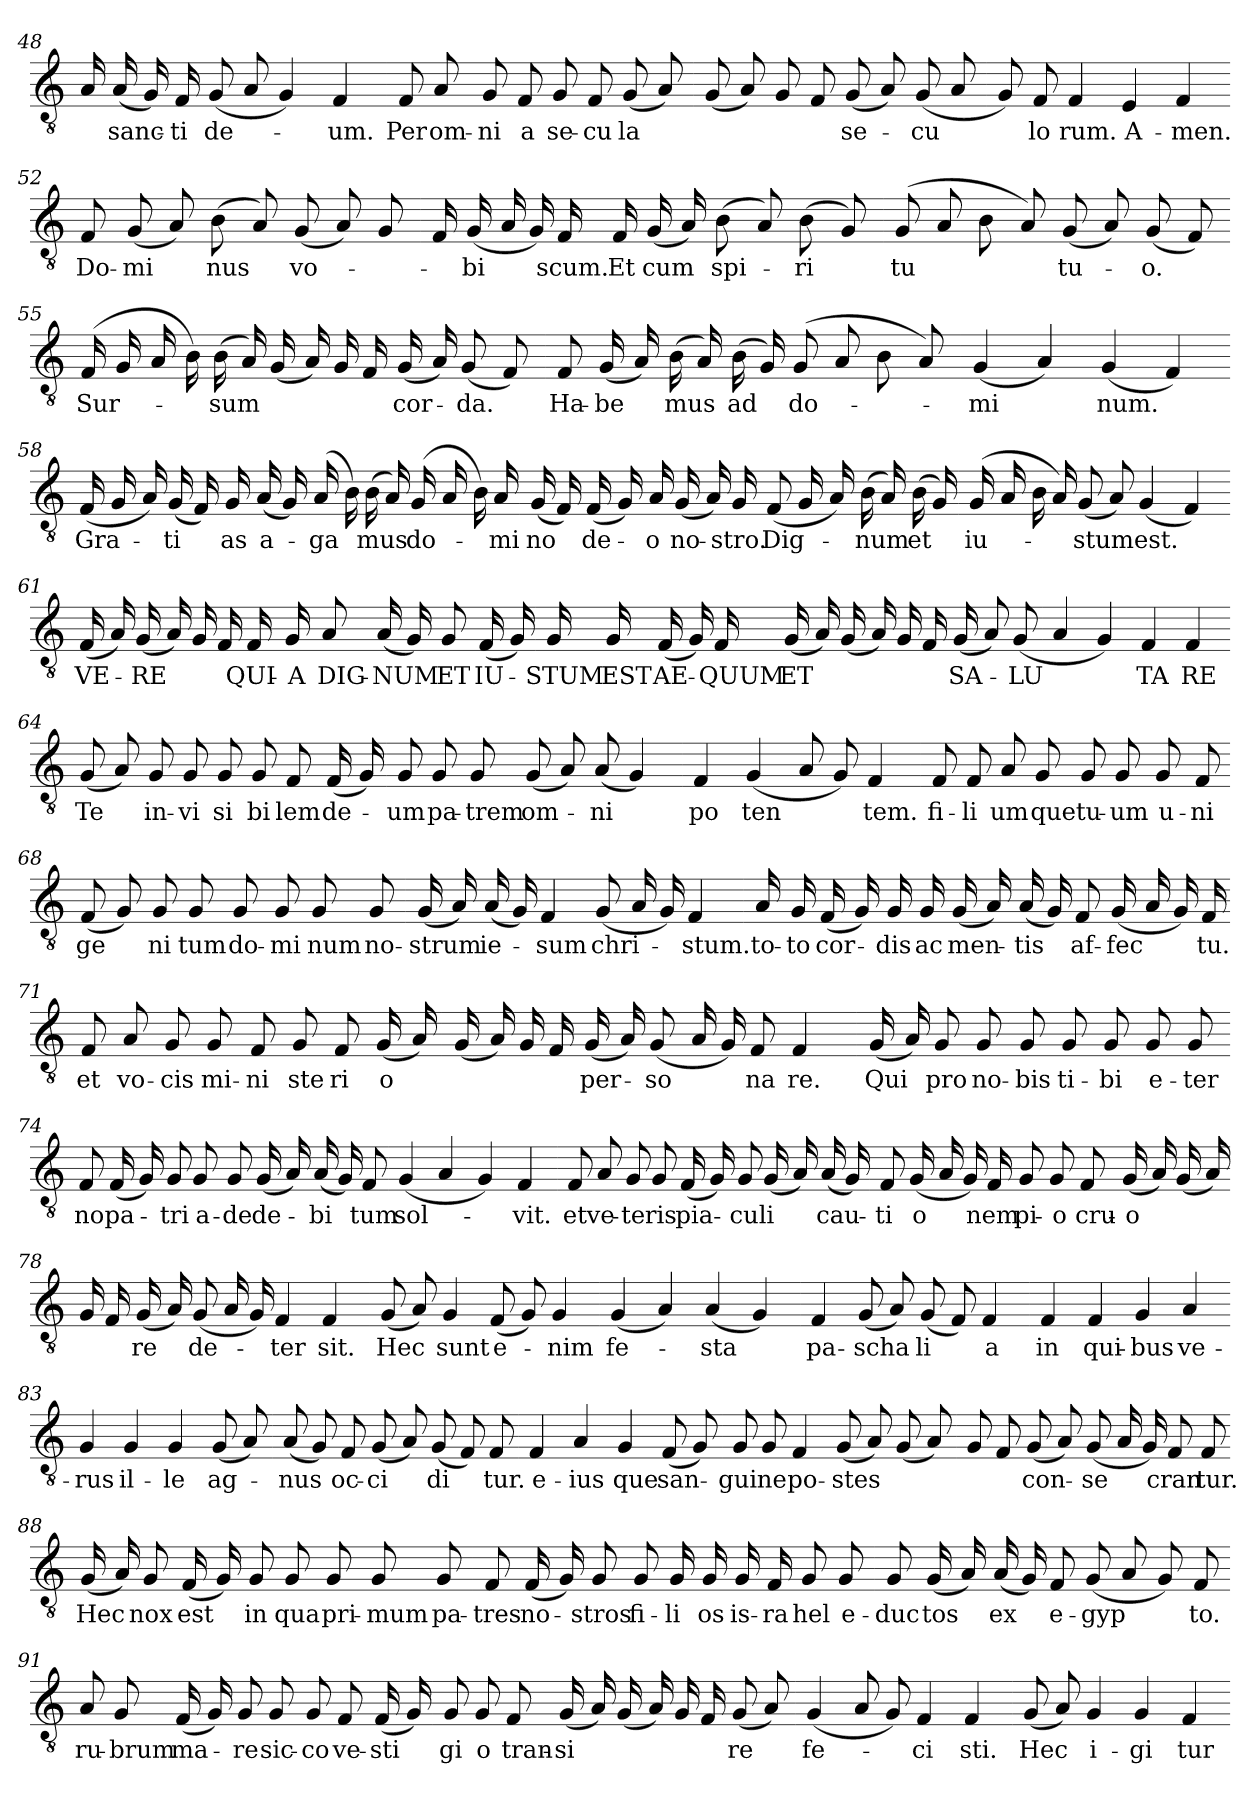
**kern	**text
*part1	*part1
*staff1	*staff1
*clefGv2	*
*k[]	*
=48	=48
16A	.
(16A	sanc-
16G)	.
16F	-ti
(8G	de-
8A	.
4G)	.
4F	-um.
=49-	=49-
8F	Per
8A	om-
8G	ni
8F	-a
8G	se-
8F	cu
(8G	-la
8A)	.
=50-	=50-
(8G	.
8A)	.
8G	.
8F	.
(8G	se-
8A)	.
(8G	cu
8A	.
=51-	=51-
8G)	.
8F	lo
4F	-rum.
4E	A-
4F	-men.
=52-	=52-
8F	Do-
(8G	mi
8A)	.
(8B	-nus
8A)	.
(8G	vo-
8A)	.
8G	.
=53-	=53-
16F	.
(16G	bi
16A	.
16G)	.
16F	-scum.
16F	Et
(16G	cum
16A)	.
(8B	spi-
8A)	.
(8B	ri
8G)	.
=54-	=54-
(8G	-tu
8A	.
8B	.
8A)	.
(8G	tu-
8A)	.
(8G	-o.
8F)	.
=55-	=55-
(16F	Sur-
16G	.
16A	.
16B)	.
(16B	-sum
16A)	.
(16G	.
16A)	.
16G	.
16F	.
(16G	cor-
16A)	.
(8G	-da.
8F)	.
=56-	=56-
8F	Ha-
(16G	be
16A)	.
(16B	-mus
16A)	.
(16B	ad
16G)	.
(8G	do-
8A	.
8B	.
8A)	.
=57-	=57-
(4G	mi
4A)	.
(4G	-num.
4F)	.
=58-	=58-
(16F	Gra-
16G	.
16A)	.
(16G	ti
16F)	.
16G	-as
(16A	a-
16G)	.
(16A	ga
16B)	.
(16B	-mus
16A)	.
(16G	do-
16A	.
16B)	.
16A	mi
=59-	=59-
(16G	-no
16F)	.
(16F	de-
16G)	.
16A	-o
(16G	no-
16A)	.
16G	-stro.
(8F	Dig-
16G	.
16A)	.
(16B	-num
16A)	.
(16B	et
16G)	.
=60-	=60-
(16G	iu-
16A	.
16B	.
16A)	.
(8G	-stum
8A)	.
(4G	est.
4F)	.
=61-	=61-
(16F	VE-
16A)	.
(16G	-RE
16A)	.
16G	.
16F	.
16F	QUI-
16G	-A
8A	DIG-
(16A	-NUM
16G)	.
8G	ET
(16F	IU-
16G)	.
=62-	=62-
16G	-STUM
16G	EST
(16F	AE-
16G)	.
16F	-QUUM
(16G	ET
16A)	.
(16G	.
16A)	.
16G	.
16F	.
(16G	SA-
8A)	.
(8G	LU
=63-	=63-
4A	.
4G)	.
4F	TA
4F	-RE
=64-	=64-
(8G	Te
8A)	.
8G	in-
8G	vi
8G	si
8G	bi
8F	-lem
(16F	de-
16G)	.
=65-	=65-
8G	-um
8G	pa-
8G	-trem
(8G	om-
8A)	.
(8A	ni
4G)	.
=66-	=66-
4F	po
(4G	ten
8A	.
8G)	.
4F	-tem.
=67-	=67-
8F	fi-
8F	li
8A	um
8G	-que
8G	tu-
8G	-um
8G	u-
8F	ni
=68-	=68-
(8F	ge
8G)	.
8G	ni
8G	-tum
8G	do-
8G	mi
8G	-num
8G	no-
=69-	=69-
(16G	-strum
16A)	.
(16A	ie-
16G)	.
4F	-sum
(8G	chri-
16A	.
16G)	.
4F	-stum.
=70-	=70-
16A	to-
16G	-to
(16F	cor-
16G)	.
16G	-dis
16G	ac
(16G	men-
16A)	.
(16A	-tis
16G)	.
8F	af-
(16G	fec
16A	.
16G)	.
16F	-tu.
=71-	=71-
8F	et
8A	vo-
8G	-cis
8G	mi-
8F	ni
8G	ste
8F	ri
(16G	-o
16A)	.
=72-	=72-
(16G	.
16A)	.
16G	.
16F	.
(16G	per-
16A)	.
(8G	so
16A	.
16G)	.
8F	na
4F	-re.
=73-	=73-
(16G	Qui
16A)	.
8G	pro
8G	no-
8G	-bis
8G	ti-
8G	-bi
8G	e-
8G	ter
=74-	=74-
8F	-no
(16F	pa-
16G)	.
8G	-tri
8G	a-
8G	-de
(16G	de-
16A)	.
(16A	bi
16G)	.
8F	-tum
=75-	=75-
(4G	sol-
4A	.
4G)	.
4F	-vit.
=76-	=76-
8F	et
8A	ve-
8G	te
8G	-ris
(16F	pia-
16G)	.
8G	cu
(16G	-li
16A)	.
(16A	cau-
16G)	.
=77-	=77-
8F	ti
(16G	o
16A	.
16G)	.
16F	-nem
8G	pi-
8G	-o
8F	cru-
(16G	o
16A)	.
(16G	.
16A)	.
=78-	=78-
16G	.
16F	.
(16G	-re
16A)	.
(8G	de-
16A	.
16G)	.
4F	ter
4F	-sit.
=79-	=79-
(8G	Hec
8A)	.
4G	sunt
(8F	e-
8G)	.
4G	-nim
=80-	=80-
(4G	fe-
4A)	.
(4A	-sta
4G)	.
=81-	=81-
4F	pa-
(8G	scha
8A)	.
(8G	li
8F)	.
4F	-a
=82-	=82-
4F	in
4F	qui-
4G	-bus
4A	ve-
=83-	=83-
4G	-rus
4G	il-
4G	-le
(8G	ag-
8A)	.
=84-	=84-
(8A	-nus
8G)	.
8F	oc-
(8G	ci
8A)	.
(8G	di
8F)	.
8F	-tur.
=85-	=85-
4F	e-
4A	ius
4G	-que
(8F	san-
8G)	.
=86-	=86-
8G	gui
8G	-ne
4F	po-
(8G	-stes
8A)	.
(8G	.
8A)	.
=87-	=87-
8G	.
8F	.
(8G	con-
8A)	.
(8G	se
16A	.
16G)	.
8F	cran
8F	-tur.
=88-	=88-
(16G	Hec
16A)	.
8G	nox
(16F	est
16G)	.
8G	in
8G	qua
8G	pri-
8G	-mum
8G	pa-
=89-	=89-
8F	-tres
(16F	no-
16G)	.
8G	-stros
8G	fi-
16G	li
16G	-os
16G	is-
16F	ra
8G	-hel
8G	e-
=90-	=90-
8G	duc
(16G	-tos
16A)	.
(16A	ex
16G)	.
8F	e-
(8G	gyp
8A	.
8G)	.
8F	-to.
=91-	=91-
8A	ru-
8G	-brum
(16F	ma-
16G)	.
8G	-re
8G	sic-
8G	-co
8F	ve-
(16F	sti
16G)	.
=92-	=92-
8G	gi
8G	-o
8F	tran-
(16G	si
16A)	.
(16G	.
16A)	.
16G	.
16F	.
(8G	-re
8A)	.
=93-	=93-
(4G	fe-
8A	.
8G)	.
4F	ci
4F	-sti.
=94-	=94-
(8G	Hec
8A)	.
4G	i-
4G	gi
4F	-tur
=-	=-
*-	*-
